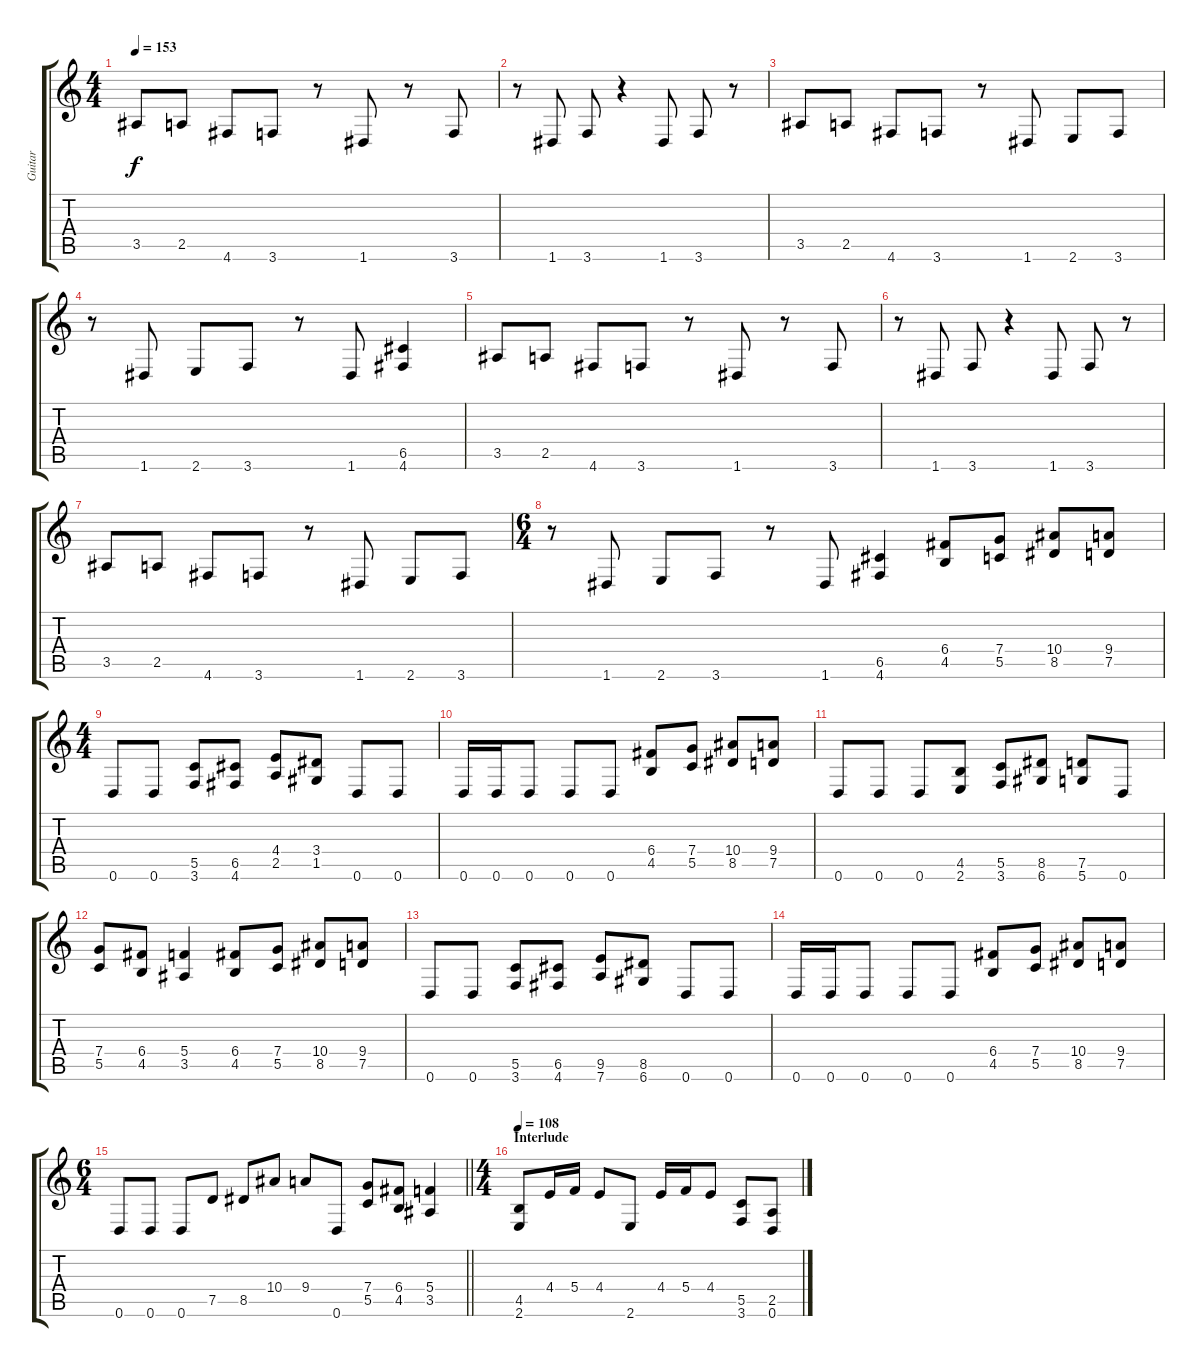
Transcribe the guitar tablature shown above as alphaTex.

\track ("Guitar" "Guitar") {instrument electricguitarjazz}
\staff {score tabs}
\tuning (D4 A3 F3 C3 G2 D2) {hide}
\ts (4 4)
\tempo 153
\clef g2
\ks c
3.5.8{dy f} 2.5.8 4.6.8 3.6.8 r.8 1.6.8 r.8 3.6.8 |
r.8 1.6.8 3.6.8 r.4 1.6.8 3.6.8 r.8 |
3.5.8 2.5.8 4.6.8 3.6.8 r.8 1.6.8 2.6.8 3.6.8 |
r.8 1.6.8 2.6.8 3.6.8 r.8 1.6.8 (6.5 4.6).4 |
3.5.8 2.5.8 4.6.8 3.6.8 r.8 1.6.8 r.8 3.6.8 |
r.8 1.6.8 3.6.8 r.4 1.6.8 3.6.8 r.8 |
3.5.8 2.5.8 4.6.8 3.6.8 r.8 1.6.8 2.6.8 3.6.8 |
\ts (6 4)
r.8 1.6.8 2.6.8 3.6.8 r.8 1.6.8 (6.5 4.6).4 (6.4 4.5).8 (7.4 5.5).8 (10.4 8.5).8 (9.4 7.5).8 |
\ts (4 4)
0.6.8 0.6.8 (5.5 3.6).8 (6.5 4.6).8 (4.4 2.5).8 (3.4 1.5).8 0.6.8 0.6.8 |
0.6.16 0.6.16 0.6.8 0.6.8 0.6.8 (6.4 4.5).8 (7.4 5.5).8 (10.4 8.5).8 (9.4 7.5).8 |
0.6.8 0.6.8 0.6.8 (4.5 2.6).8 (5.5 3.6).8 (8.5 6.6).8 (7.5 5.6).8 0.6.8 |
(7.4 5.5).8 (6.4 4.5).8 (5.4 3.5).4 (6.4 4.5).8 (7.4 5.5).8 (10.4 8.5).8 (9.4 7.5).8 |
0.6.8 0.6.8 (5.5 3.6).8 (6.5 4.6).8 (9.5 7.6).8 (8.5 6.6).8 0.6.8 0.6.8 |
0.6.16 0.6.16 0.6.8 0.6.8 0.6.8 (6.4 4.5).8 (7.4 5.5).8 (10.4 8.5).8 (9.4 7.5).8 |
\ts (6 4)
\barLineRight lightlight
0.6.8 0.6.8 0.6.8 7.5.8 8.5.8 10.4.8 9.4.8 0.6.8 (7.4 5.5).8 (6.4 4.5).8 (5.4 3.5).4 |
\ts (4 4)
\section ("" "Interlude")
\tempo 108
(4.5 2.6).8 4.4.16 5.4.16 4.4.8 2.6.8 4.4.16 5.4.16 4.4.8 (5.5 3.6).8 (2.5 0.6).8
